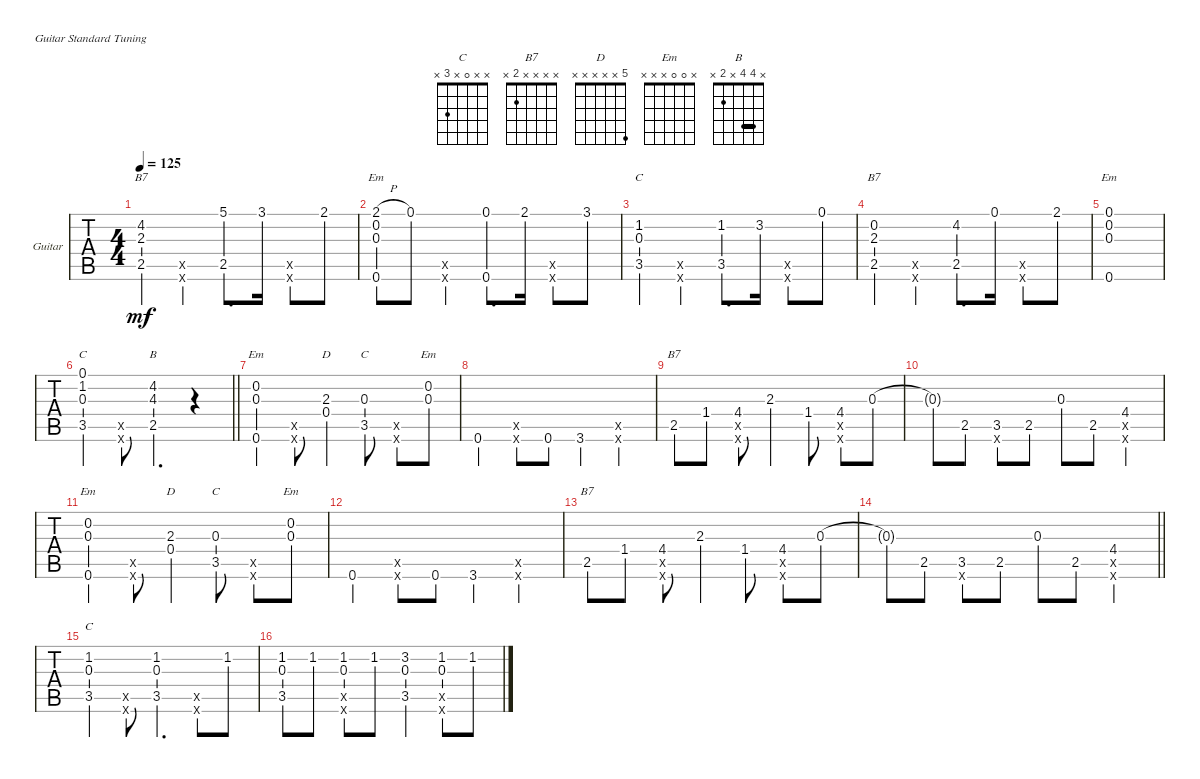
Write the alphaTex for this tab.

\bracketExtendMode groupsimilarinstruments
\firstSystemTrackNameOrientation horizontal
\otherSystemsTrackNameOrientation horizontal
\track ("" "Guitar") {instrument acousticguitarsteel}
\staff {tabs}
\tuning (E4 B3 G3 D3 A2 E2)
\chord ("C" x 1 0 x 3 x)
\chord ("B7" x 0 x x 2 x)
\chord ("D" x x 2 0 x x)
\chord ("Em" x 0 0 x x 0)
\chord ("Em" 0 0 0 x x 0)
\chord ("C" 0 1 0 x 3 x)
\chord ("C" 3 x x x x x)
\chord ("B7" x 4 x x x x)
\chord ("Em" 2 0 0 x x 0)
\chord ("B" x 4 4 x 2 x) {barre 4}
\chord ("Em" 7 x x x x x) {firstfret 7}
\chord ("D" 5 x x x x x)
\chord ("B7" x x x x 2 x)
\chord ("C" x x 0 x 3 x)
\chord ("Em" x 0 0 x x x)
\ts (4 4)
\tempo 125
\clef g2
\ks c
(4.2 2.5 2.3).4{ch "B7" dy mf} (0.5{x} 0.6{x}).4 (5.1 2.5).8{d} 3.1.16 (0.5{x} 0.6{x}).8 2.1.8 |
(2.1{h} 0.6 0.2 0.3).8{ch "Em"} 0.1.8 (0.5{x} 0.6{x}).4 (0.1 0.6).8{d} 2.1.16 (0.6{x} 0.5{x}).8 3.1.8 |
(1.2 3.5 0.3).4{ch "C"} (0.5{x} 0.6{x}).4 (1.2 3.5).8{d} 3.2.16 (0.5{x} 0.6{x}).8 0.1.8 |
(0.2 2.5 2.3).4{ch "B7"} (0.5{x} 0.6{x}).4 (4.2 2.5).8{d} 0.1.16 (0.6{x} 0.5{x}).8 2.1.8 |
(0.1 0.6 0.2 0.3).1{ch "Em"} |
\barLineRight lightlight
(0.1 1.2 3.5 0.3).4{ch "C"} (0.5{x} 0.6{x}).8 (4.2 4.3 2.5).4{d ch "B"} r.4 |
(0.2 0.3 0.6).4{ch "Em"} (0.5{x} 0.6{x}).8 (2.3 0.4).4{ch "D"} (0.3 3.5).8{ch "C"} (0.5{x} 0.6{x}).8 (0.2 0.3).8{ch "Em"} |
0.6.4 (0.6{x} 0.5{x}).8 0.6.8 3.6.4 (0.6{x} 0.5{x}).4 |
2.5.8{ch "B7"} 1.4.8 (4.4 0.5{x} 0.6{x}).8 2.3.4 1.4.8 (4.4 0.6{x} 0.5{x}).8 0.3.8 |
0.3{t}.8 2.5.8 (3.5 0.6{x}).8 2.5.8 0.3.8 2.5.8 (4.4 0.6{x} 0.5{x}).4 |
(0.2 0.3 0.6).4{ch "Em"} (0.5{x} 0.6{x}).8 (2.3 0.4).4{ch "D"} (0.3 3.5).8{ch "C"} (0.5{x} 0.6{x}).8 (0.2 0.3).8{ch "Em"} |
0.6.4 (0.6{x} 0.5{x}).8 0.6.8 3.6.4 (0.6{x} 0.5{x}).4 |
2.5.8{ch "B7"} 1.4.8 (4.4 0.5{x} 0.6{x}).8 2.3.4 1.4.8 (4.4 0.6{x} 0.5{x}).8 0.3.8 |
\barLineRight lightlight
0.3{t}.8 2.5.8 (3.5 0.6{x}).8 2.5.8 0.3.8 2.5.8 (4.4 0.6{x} 0.5{x}).4 |
(1.2 3.5 0.3).4{ch "C"} (0.5{x} 0.6{x}).8 (1.2 0.3 3.5).4{d} (0.6{x} 0.5{x}).8 1.2.8 |
(1.2 0.3 3.5).8 1.2.8 (1.2 0.5{x} 0.6{x} 0.3).8 1.2.8 (3.2 0.3 3.5).4 (1.2 0.5{x} 0.6{x} 0.3).8 1.2.8
